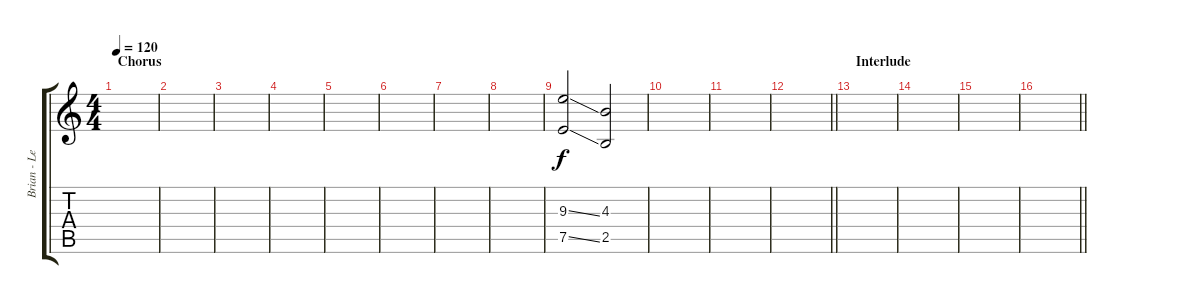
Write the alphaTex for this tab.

\track ("Brian - Lead Guitar II" "Brian - Le") {instrument electricguitarjazz}
\staff {score tabs}
\tuning (E4 B3 G3 D3 A2 D2) {hide}
\ts (4 4)
\section ("" "Chorus")
\tempo 120
\clef g2
\ks c
|
|
|
|
|
|
|
|
(9.3{ss} 7.5{ss}).2{volume 16 balance 8} (4.3 2.5).2 |
|
|
\barLineRight lightlight
|
\section ("" "Interlude")
|
|
|
\barLineRight lightlight
